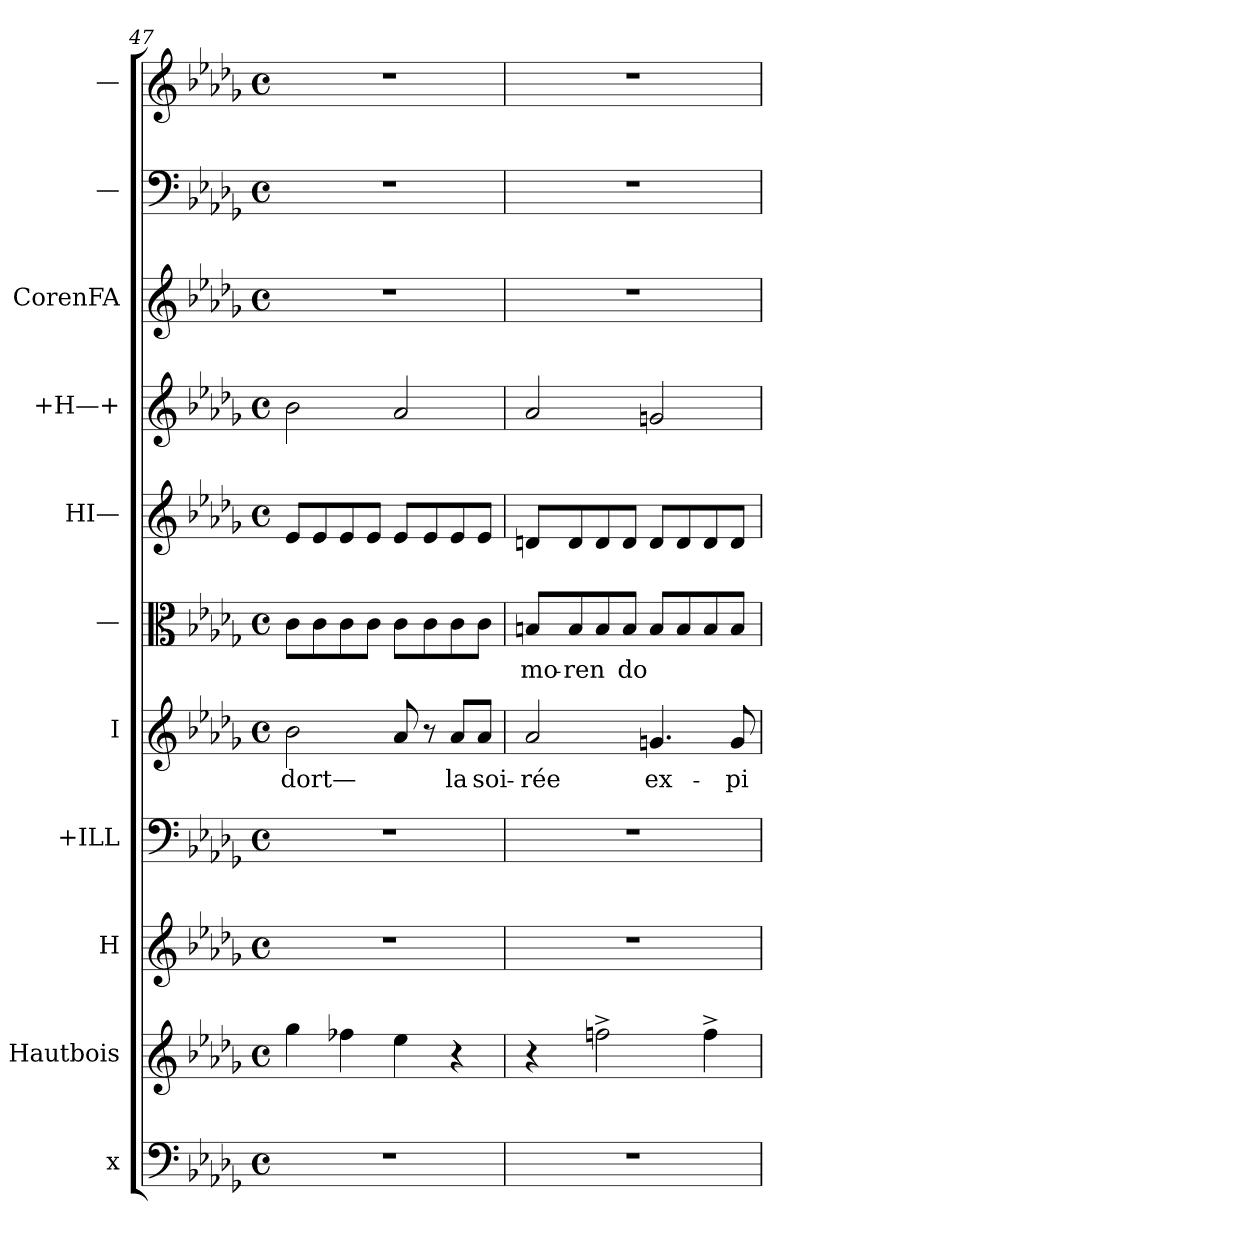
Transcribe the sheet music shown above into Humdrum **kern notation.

**kern	**kern	**kern	**kern	**kern	**text	**kern	**text	**kern	**kern	**kern	**kern	**kern
*part11	*part10	*part9	*part8	*part7	*part7	*part6	*part6	*part5	*part4	*part3	*part2	*part1
*staff11	*staff10	*staff9	*staff8	*staff7	*staff7	*staff6	*staff6	*staff5	*staff4	*staff3	*staff2	*staff1
*I"x	*I"Hautbois	*I"H	*I"+ILL	*I"I	*	*I"—	*	*I"HI—	*I"+H—+	*I"CorenFA	*I"—	*I"—
*clefF4	*clefG2	*clefG2	*clefF4	*clefG2	*	*clefC3	*	*clefG2	*clefG2	*clefG2	*clefF4	*clefG2
*k[b-e-a-d-g-]	*k[b-e-a-d-g-]	*k[b-e-a-d-g-]	*k[b-e-a-d-g-]	*k[b-e-a-d-g-]	*	*k[b-e-a-d-g-]	*	*k[b-e-a-d-g-]	*k[b-e-a-d-g-]	*k[b-e-a-d-g-]	*k[b-e-a-d-g-]	*k[b-e-a-d-g-]
*M4/4	*M4/4	*M4/4	*M4/4	*M4/4	*	*M4/4	*	*M4/4	*M4/4	*M4/4	*M4/4	*M4/4
*met(c)	*met(c)	*met(c)	*met(c)	*met(c)	*	*met(c)	*	*met(c)	*met(c)	*met(c)	*met(c)	*met(c)
=47	=47	=47	=47	=47	=47	=47	=47	=47	=47	=47	=47	=47
1r	4gg-i\	1r	1r	2b-i\	dort—	8ci\L	.	8e-i/L	2b-i\	1r	1r	1r
.	.	.	.	.	.	8ci\	.	8e-i/	.	.	.	.
.	4ff-Xi\	.	.	.	.	8ci\	.	8e-i/	.	.	.	.
.	.	.	.	.	.	8ci\J	.	8e-i/J	.	.	.	.
.	4ee-i\	.	.	8a-i/	.	8ci\L	.	8e-i/L	2a-i/	.	.	.
.	.	.	.	8r	.	8ci\	.	8e-i/	.	.	.	.
.	4r	.	.	8a-i/L	la	8ci\	.	8e-i/	.	.	.	.
.	.	.	.	8a-i/J	soi-	8ci\J	.	8e-i/J	.	.	.	.
=48	=48	=48	=48	=48	=48	=48	=48	=48	=48	=48	=48	=48
1r	4r	1r	1r	2a-i/	rée	8Bni/L	mo-	8dni/L	2a-i/	1r	1r	1r
.	.	.	.	.	.	8Bi/	ren	8di/	.	.	.	.
.	2ffn^<i\	.	.	.	.	8Bi/	--	8di/	.	.	.	.
.	.	.	.	.	.	8Bi/J	do	8di/J	.	.	.	.
.	.	.	.	4.gni/	ex-	8Bi/L	.	8di/L	2gni/	.	.	.
.	.	.	.	.	.	8Bi/	.	8di/	.	.	.	.
.	4ff^<i\	.	.	.	.	8Bi/	.	8di/	.	.	.	.
.	.	.	.	8gi/	pi-	8Bi/J	.	8di/J	.	.	.	.
=	=	=	=	=	=	=	=	=	=	=	=	=
*-	*-	*-	*-	*-	*-	*-	*-	*-	*-	*-	*-	*-
